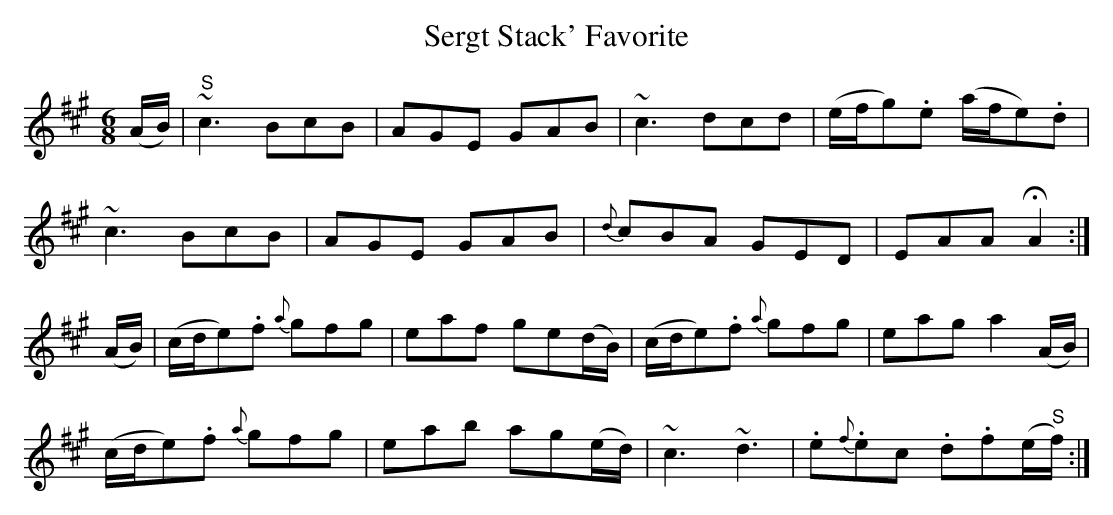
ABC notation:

X:1
T: Sergt Stack' Favorite
M: 6/8
L: 1/8
K: A
(A/B/)|"S"~c3 BcB|AGE GAB|~c3 dcd|(e/f/g).e (a/f/e).d|
~c3 BcB|AGE GAB|{d}cBA GED|EAA HA2:|
(A/B/)|(c/d/e).f {a}gfg|eaf ge(d/B/)|(c/d/e).f {a}gfg|eag a2(A/B/)|
(c/d/e).f {a}gfg|eab ag(e/d/)|~c3 ~d3|.e{f}.ec .d.f(e/"S"f/):|
